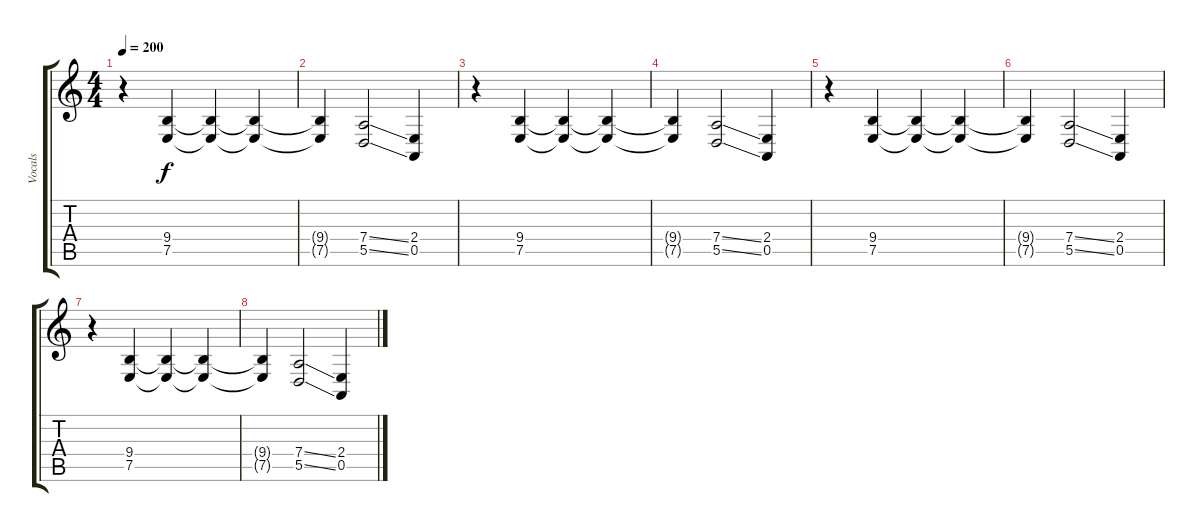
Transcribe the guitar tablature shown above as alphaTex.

\track ("Vocals" "Vocals") {instrument altosax}
\staff {score tabs}
\tuning (E4 B3 G3 D3 A2 E2) {hide}
\ts (4 4)
\tempo 200
\clef g2
\ks c
r.4{dy f} (9.4 7.5).4 (9.4{t} 7.5{t}).4 (9.4{t} 7.5{t}).4 |
(9.4{t} 7.5{t}).4 (7.4{ss} 5.5{ss}).2 (2.4 0.5).4 |
r.4 (9.4 7.5).4 (9.4{t} 7.5{t}).4 (9.4{t} 7.5{t}).4 |
(9.4{t} 7.5{t}).4 (7.4{ss} 5.5{ss}).2 (2.4 0.5).4 |
r.4 (9.4 7.5).4 (9.4{t} 7.5{t}).4 (9.4{t} 7.5{t}).4 |
(9.4{t} 7.5{t}).4 (7.4{ss} 5.5{ss}).2 (2.4 0.5).4 |
r.4 (9.4 7.5).4 (9.4{t} 7.5{t}).4 (9.4{t} 7.5{t}).4 |
(9.4{t} 7.5{t}).4 (7.4{ss} 5.5{ss}).2 (2.4 0.5).4
